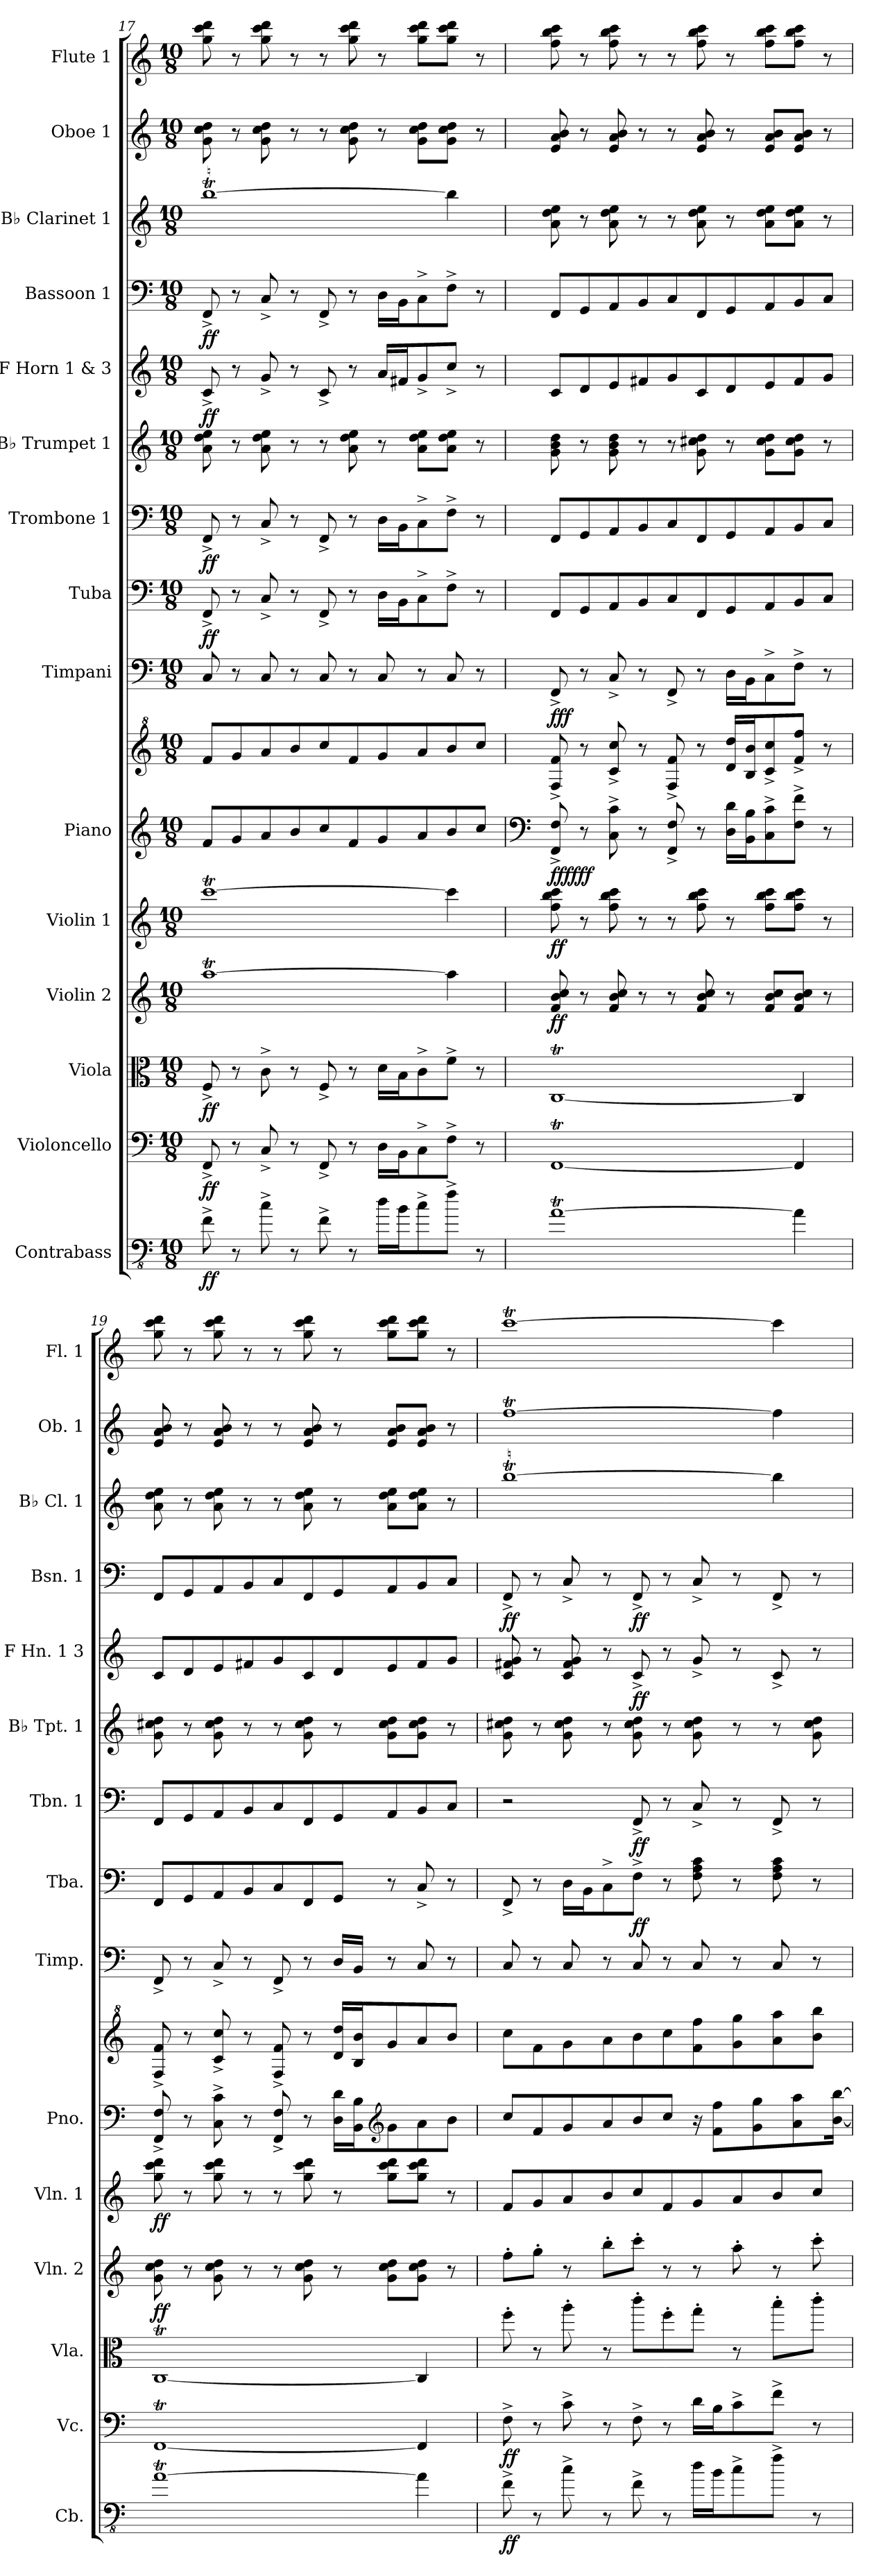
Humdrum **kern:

**kern	**dynam	**kern	**dynam	**kern	**dynam	**kern	**dynam	**kern	**dynam	**kern	**kern	**dynam	**kern	**dynam	**kern	**dynam	**kern	**dynam	**kern	**kern	**dynam	**kern	**dynam	**kern	**kern	**kern
*part15	*part15	*part14	*part14	*part13	*part13	*part12	*part12	*part11	*part11	*part10	*part10	*part10	*part9	*part9	*part8	*part8	*part7	*part7	*part6	*part5	*part5	*part4	*part4	*part3	*part2	*part1
*staff16	*staff16	*staff15	*staff15	*staff14	*staff14	*staff13	*staff13	*staff12	*staff12	*staff11	*staff10	*staff10/11	*staff9	*staff9	*staff8	*staff8	*staff7	*staff7	*staff6	*staff5	*staff5	*staff4	*staff4	*staff3	*staff2	*staff1
*I"Contrabass	*	*I"Violoncello	*	*I"Viola	*	*I"Violin 2	*	*I"Violin 1	*	*I"Piano	*	*	*I"Timpani	*	*I"Tuba	*	*I"Trombone 1	*	*I"B♭ Trumpet 1	*I"F Horn 1 &amp; 3	*	*I"Bassoon 1	*	*I"B♭ Clarinet 1	*I"Oboe 1	*I"Flute 1
*I'Cb.	*	*I'Vc.	*	*I'Vla.	*	*I'Vln. 2	*	*I'Vln. 1	*	*I'Pno.	*	*	*I'Timp.	*	*I'Tba.	*	*I'Tbn. 1	*	*I'B♭ Tpt. 1	*I'F Hn. 1 3	*	*I'Bsn. 1	*	*I'B♭ Cl. 1	*I'Ob. 1	*I'Fl. 1
*clefFv4	*	*clefF4	*	*clefC3	*	*clefG2	*	*clefG2	*	*clefG2	*clefG^2	*	*clefF4	*	*clefF4	*	*clefF4	*	*clefG2	*clefG2	*	*clefF4	*	*clefG2	*clefG2	*clefG2
*ITrd7c12	*	*	*	*	*	*	*	*	*	*	*	*	*	*	*	*	*	*	*ITrd1c2	*ITrd4c7	*	*	*	*ITrd1c2	*	*
*k[]	*	*k[]	*	*k[]	*	*k[]	*	*k[]	*	*k[]	*k[]	*	*k[]	*	*k[]	*	*k[]	*	*k[b-e-]	*k[b-]	*	*k[]	*	*k[b-e-]	*k[]	*k[]
*M10/8	*	*M10/8	*	*M10/8	*	*M10/8	*	*M10/8	*	*M10/8	*M10/8	*	*M10/8	*	*M10/8	*	*M10/8	*	*M10/8	*M10/8	*	*M10/8	*	*M10/8	*M10/8	*M10/8
=17	=17	=17	=17	=17	=17	=17	=17	=17	=17	=17	=17	=17	=17	=17	=17	=17	=17	=17	=17	=17	=17	=17	=17	=17	=17	=17
!	!LO:DY:b	!	!LO:DY:b	!	!LO:DY:b	!	!	!	!	!	!	!	!	!	!	!LO:DY:b	!	!LO:DY:b	!	!	!LO:DY:b	!	!LO:DY:b	!	!	!
8FF^\	ff	8FF^/	ff	8F^/	ff	[1aaT	.	[1cccT	.	8f/L	8ff/L	.	8C/	.	8FF^/	ff	8FF^/	ff	8g\ 8cc\ 8dd\	8F^/	ff	8FF^/	ff	[1aaT	8g\ 8cc\ 8dd\	8gg\ 8ccc\ 8ddd\
8r	.	8r	.	8r	.	.	.	.	.	8g/	8gg/	.	8r	.	8r	.	8r	.	8r	8r	.	8r	.	.	8r	8r
8C^\	.	8C^/	.	8c^\	.	.	.	.	.	8a/	8aa/	.	8C/	.	8C^/	.	8C^/	.	8g\ 8cc\ 8dd\	8c^/	.	8C^/	.	.	8g\ 8cc\ 8dd\	8gg\ 8ccc\ 8ddd\
8r	.	8r	.	8r	.	.	.	.	.	8b/	8bb/	.	8r	.	8r	.	8r	.	8r	8r	.	8r	.	.	8r	8r
8FF^\	.	8FF^/	.	8F^/	.	.	.	.	.	8cc/	8ccc/	.	8C/	.	8FF^/	.	8FF^/	.	8r	8F^/	.	8FF^/	.	.	8r	8r
8r	.	8r	.	8r	.	.	.	.	.	8f/	8ff/	.	8r	.	8r	.	8r	.	8g\ 8cc\ 8dd\	8r	.	8r	.	.	8g\ 8cc\ 8dd\	8gg\ 8ccc\ 8ddd\
16D\LL	.	16D\LL	.	16d\LL	.	.	.	.	.	8g/	8gg/	.	8C/	.	16D\LL	.	16D\LL	.	8r	16d/LL	.	16D\LL	.	.	8r	8r
16BB\J	.	16BB\J	.	16B\J	.	.	.	.	.	.	.	.	.	.	16BB\J	.	16BB\J	.	.	16Bn/J	.	16BB\J	.	.	.	.
8C^\	.	8C^\	.	8c^\	.	.	.	.	.	8a/	8aa/	.	8r	.	8C^\	.	8C^\	.	8g\ 8cc\ 8dd\L	8c^/	.	8C^\	.	.	8g\ 8cc\ 8dd\L	8gg\ 8ccc\ 8ddd\L
8F^\J	.	8F^\J	.	8f^\J	.	4aa\]	.	4ccc\]	.	8b/	8bb/	.	8C/	.	8F^\J	.	8F^\J	.	8g\ 8cc\ 8dd\J	8f^/J	.	8F^\J	.	4aa\]	8g\ 8cc\ 8dd\J	8gg\ 8ccc\ 8ddd\J
8r	.	8r	.	8r	.	.	.	.	.	8cc/J	8ccc/J	.	8r	.	8r	.	8r	.	8r	8r	.	8r	.	.	8r	8r
=18	=18	=18	=18	=18	=18	=18	=18	=18	=18	=18	=18	=18	=18	=18	=18	=18	=18	=18	=18	=18	=18	=18	=18	=18	=18	=18
*	*	*	*	*	*	*	*	*	*	*clefF4	*	*	*	*	*	*	*	*	*	*	*	*	*	*	*	*
!	!	!	!	!	!	!	!LO:DY:b	!	!LO:DY:b	!	!	!LO:DY:b=2	!	!	!	!	!	!	!	!	!	!	!	!	!	!
!	!	!	!	!	!	!	!	!	!	!	!	!LO:DY:n=1:b	!	!LO:DY:b	!	!	!	!	!	!	!	!	!	!	!	!
[1AAT	.	[1FFT	.	[1CT	.	8f/ 8b/ 8cc/	ff	8ff\ 8bb\ 8ccc\	ff	8FF/^ 8F/^	8f/^ 8ff/^	fff fff	8FF^/	fff	8FF/L	.	8FF/L	.	8f\ 8a\ 8cc\	8F/L	.	8FF/L	.	8g\ 8cc\ 8dd\	8e/ 8a/ 8b/	8ff\ 8bb\ 8ccc\
.	.	.	.	.	.	8r	.	8r	.	8r	8r	.	8r	.	8GG/	.	8GG/	.	8r	8G/	.	8GG/	.	8r	8r	8r
.	.	.	.	.	.	8f/ 8b/ 8cc/	.	8ff\ 8bb\ 8ccc\	.	8C\^ 8c\^	8cc/^ 8ccc/^	.	8C^/	.	8AA/	.	8AA/	.	8f\ 8a\ 8cc\	8A/	.	8AA/	.	8g\ 8cc\ 8dd\	8e/ 8a/ 8b/	8ff\ 8bb\ 8ccc\
.	.	.	.	.	.	8r	.	8r	.	8r	8r	.	8r	.	8BB/	.	8BB/	.	8r	8Bn/	.	8BB/	.	8r	8r	8r
.	.	.	.	.	.	8r	.	8r	.	8FF/^ 8F/^	8f/^ 8ff/^	.	8FF^/	.	8C/	.	8C/	.	8r	8c/	.	8C/	.	8r	8r	8r
.	.	.	.	.	.	8f/ 8b/ 8cc/	.	8ff\ 8bb\ 8ccc\	.	8r	8r	.	8r	.	8FF/	.	8FF/	.	8f\ 8bn\ 8cc\	8F/	.	8FF/	.	8g\ 8cc\ 8dd\	8e/ 8a/ 8b/	8ff\ 8bb\ 8ccc\
.	.	.	.	.	.	8r	.	8r	.	16D\ 16d\LL	16dd/ 16ddd/LL	.	16D\LL	.	8GG/	.	8GG/	.	8r	8G/	.	8GG/	.	8r	8r	8r
.	.	.	.	.	.	.	.	.	.	16BB\ 16B\J	16b/ 16bb/J	.	16BB\J	.	.	.	.	.	.	.	.	.	.	.	.	.
.	.	.	.	.	.	8f/ 8b/ 8cc/L	.	8ff\ 8bb\ 8ccc\L	.	8C\^ 8c\^	8cc/^ 8ccc/^	.	8C^\	.	8AA/	.	8AA/	.	8f\ 8b\ 8cc\L	8A/	.	8AA/	.	8g\ 8cc\ 8dd\L	8e/ 8a/ 8b/L	8ff\ 8bb\ 8ccc\L
4AA\]	.	4FF/]	.	4C/]	.	8f/ 8b/ 8cc/J	.	8ff\ 8bb\ 8ccc\J	.	8F\^ 8f\^J	8ff/^ 8fff/^J	.	8F^\J	.	8BB/	.	8BB/	.	8f\ 8b\ 8cc\J	8B/	.	8BB/	.	8g\ 8cc\ 8dd\J	8e/ 8a/ 8b/J	8ff\ 8bb\ 8ccc\J
.	.	.	.	.	.	8r	.	8r	.	8r	8r	.	8r	.	8C/J	.	8C/J	.	8r	8c/J	.	8C/J	.	8r	8r	8r
!!LO:PB:g=z
=19	=19	=19	=19	=19	=19	=19	=19	=19	=19	=19	=19	=19	=19	=19	=19	=19	=19	=19	=19	=19	=19	=19	=19	=19	=19	=19
!	!	!	!	!	!	!	!LO:DY:b	!	!LO:DY:b	!	!	!	!	!	!	!	!	!	!	!	!	!	!	!	!	!
[1AAT	.	[1FFT	.	[1CT	.	8g\ 8cc\ 8dd\	ff	8gg\ 8ccc\ 8ddd\	ff	8FF/^ 8F/^	8f/^ 8ff/^	.	8FF^/	.	8FF/L	.	8FF/L	.	8f\ 8bn\ 8cc\	8F/L	.	8FF/L	.	8g\ 8cc\ 8dd\	8e/ 8a/ 8b/	8gg\ 8ccc\ 8ddd\
.	.	.	.	.	.	8r	.	8r	.	8r	8r	.	8r	.	8GG/	.	8GG/	.	8r	8G/	.	8GG/	.	8r	8r	8r
.	.	.	.	.	.	8g\ 8cc\ 8dd\	.	8gg\ 8ccc\ 8ddd\	.	8C\^ 8c\^	8cc/^ 8ccc/^	.	8C^/	.	8AA/	.	8AA/	.	8f\ 8b\ 8cc\	8A/	.	8AA/	.	8g\ 8cc\ 8dd\	8e/ 8a/ 8b/	8gg\ 8ccc\ 8ddd\
.	.	.	.	.	.	8r	.	8r	.	8r	8r	.	8r	.	8BB/	.	8BB/	.	8r	8Bn/	.	8BB/	.	8r	8r	8r
.	.	.	.	.	.	8r	.	8r	.	8FF/^ 8F/^	8f/^ 8ff/^	.	8FF^/	.	8C/	.	8C/	.	8r	8c/	.	8C/	.	8r	8r	8r
.	.	.	.	.	.	8g\ 8cc\ 8dd\	.	8gg\ 8ccc\ 8ddd\	.	8r	8r	.	8r	.	8FF/	.	8FF/	.	8f\ 8b\ 8cc\	8F/	.	8FF/	.	8g\ 8cc\ 8dd\	8e/ 8a/ 8b/	8gg\ 8ccc\ 8ddd\
.	.	.	.	.	.	8r	.	8r	.	16D\ 16d\LL	16dd/ 16ddd/LL	.	16D/LL	.	8GG/J	.	8GG/	.	8r	8G/	.	8GG/	.	8r	8r	8r
.	.	.	.	.	.	.	.	.	.	16BB\ 16B\J	16b/ 16bb/J	.	16BB/JJ	.	.	.	.	.	.	.	.	.	.	.	.	.
*	*	*	*	*	*	*	*	*	*	*clefG2	*	*	*	*	*	*	*	*	*	*	*	*	*	*	*	*
.	.	.	.	.	.	8g\ 8cc\ 8dd\L	.	8gg\ 8ccc\ 8ddd\L	.	8g\	8gg/	.	8r	.	8r	.	8AA/	.	8f\ 8b\ 8cc\L	8A/	.	8AA/	.	8g\ 8cc\ 8dd\L	8e/ 8a/ 8b/L	8gg\ 8ccc\ 8ddd\L
4AA\]	.	4FF/]	.	4C/]	.	8g\ 8cc\ 8dd\J	.	8gg\ 8ccc\ 8ddd\J	.	8a\	8aa/	.	8C/	.	8C^/	.	8BB/	.	8f\ 8b\ 8cc\J	8B/	.	8BB/	.	8g\ 8cc\ 8dd\J	8e/ 8a/ 8b/J	8gg\ 8ccc\ 8ddd\J
.	.	.	.	.	.	8r	.	8r	.	8b\J	8bb/J	.	8r	.	8r	.	8C/J	.	8r	8c/J	.	8C/J	.	8r	8r	8r
=20	=20	=20	=20	=20	=20	=20	=20	=20	=20	=20	=20	=20	=20	=20	=20	=20	=20	=20	=20	=20	=20	=20	=20	=20	=20	=20
!	!LO:DY:b	!	!LO:DY:b	!	!	!	!	!	!	!	!	!	!	!	!	!	!	!	!	!	!	!	!LO:DY:b	!	!	!
8FF^\	ff	8F^\	ff	8ff'\	.	8ff'\L	.	8f/L	.	8cc/L	8ccc\L	.	8C/	.	8FF^/	.	2r	.	8f\ 8bn\ 8cc\	8F/ 8Bn/ 8c/	.	8FF^/	ff	[1aaT	[1ffT	[1cccT
8r	.	8r	.	8r	.	8gg'\J	.	8g/	.	8f/	8ff\	.	8r	.	8r	.	.	.	8r	8r	.	8r	.	.	.	.
8C^\	.	8c^\	.	8aa'\	.	8r	.	8a/	.	8g/	8gg\	.	8C/	.	16D\LL	.	.	.	8f\ 8b\ 8cc\	8F/ 8B/ 8c/	.	8C^/	.	.	.	.
.	.	.	.	.	.	.	.	.	.	.	.	.	.	.	16BB\J	.	.	.	.	.	.	.	.	.	.	.
8r	.	8r	.	8r	.	8bb'\L	.	8b/	.	8a/	8aa\	.	8r	.	8C^\	.	.	.	8r	8r	.	8r	.	.	.	.
!	!	!	!	!	!	!	!	!	!	!	!	!	!	!	!	!LO:DY:b	!	!LO:DY:b	!	!	!LO:DY:b	!	!LO:DY:b	!	!	!
8FF^\	.	8F^\	.	8ccc'\L	.	8ccc'\J	.	8cc/	.	8b/	8bb\	.	8C/	.	8F^\J	ff	8FF^/	ff	8f\ 8b\ 8cc\	8F^/	ff	8FF^/	ff	.	.	.
8r	.	8r	.	8ff'\	.	8r	.	8f/	.	8cc/J	8ccc\	.	8r	.	8r	.	8r	.	8r	8r	.	8r	.	.	.	.
16D\LL	.	16d\LL	.	8gg'\J	.	8r	.	8g/	.	16r	8ff\ 8fff\	.	8C/	.	8F\ 8A\ 8c\	.	8C^/	.	8f\ 8b\ 8cc\	8c^/	.	8C^/	.	.	.	.
16BB\J	.	16B\J	.	.	.	.	.	.	.	8f\ 8ff\L	.	.	.	.	.	.	.	.	.	.	.	.	.	.	.	.
8C^\	.	8c^\	.	8r	.	8aa'\	.	8a/	.	.	8gg\ 8ggg\	.	8r	.	8r	.	8r	.	8r	8r	.	8r	.	.	.	.
.	.	.	.	.	.	.	.	.	.	8g\ 8gg\	.	.	.	.	.	.	.	.	.	.	.	.	.	.	.	.
8F^\J	.	8f^\J	.	8bb'\L	.	8r	.	8b/	.	.	8aa\ 8aaa\	.	8C/	.	8F\ 8A\ 8c\	.	8FF^/	.	8r	8F^/	.	8FF^/	.	4aa\]	4ff\]	4ccc\]
.	.	.	.	.	.	.	.	.	.	8a\ 8aa\	.	.	.	.	.	.	.	.	.	.	.	.	.	.	.	.
8r	.	8r	.	8ccc'\J	.	8ccc'\	.	8cc/J	.	.	8bb\ 8bbb\J	.	8r	.	8r	.	8r	.	8f\ 8b\ 8cc\	8r	.	8r	.	.	.	.
.	.	.	.	.	.	.	.	.	.	[16b\ [16bb\Jk	.	.	.	.	.	.	.	.	.	.	.	.	.	.	.	.
=	=	=	=	=	=	=	=	=	=	=	=	=	=	=	=	=	=	=	=	=	=	=	=	=	=	=
*-	*-	*-	*-	*-	*-	*-	*-	*-	*-	*-	*-	*-	*-	*-	*-	*-	*-	*-	*-	*-	*-	*-	*-	*-	*-	*-
